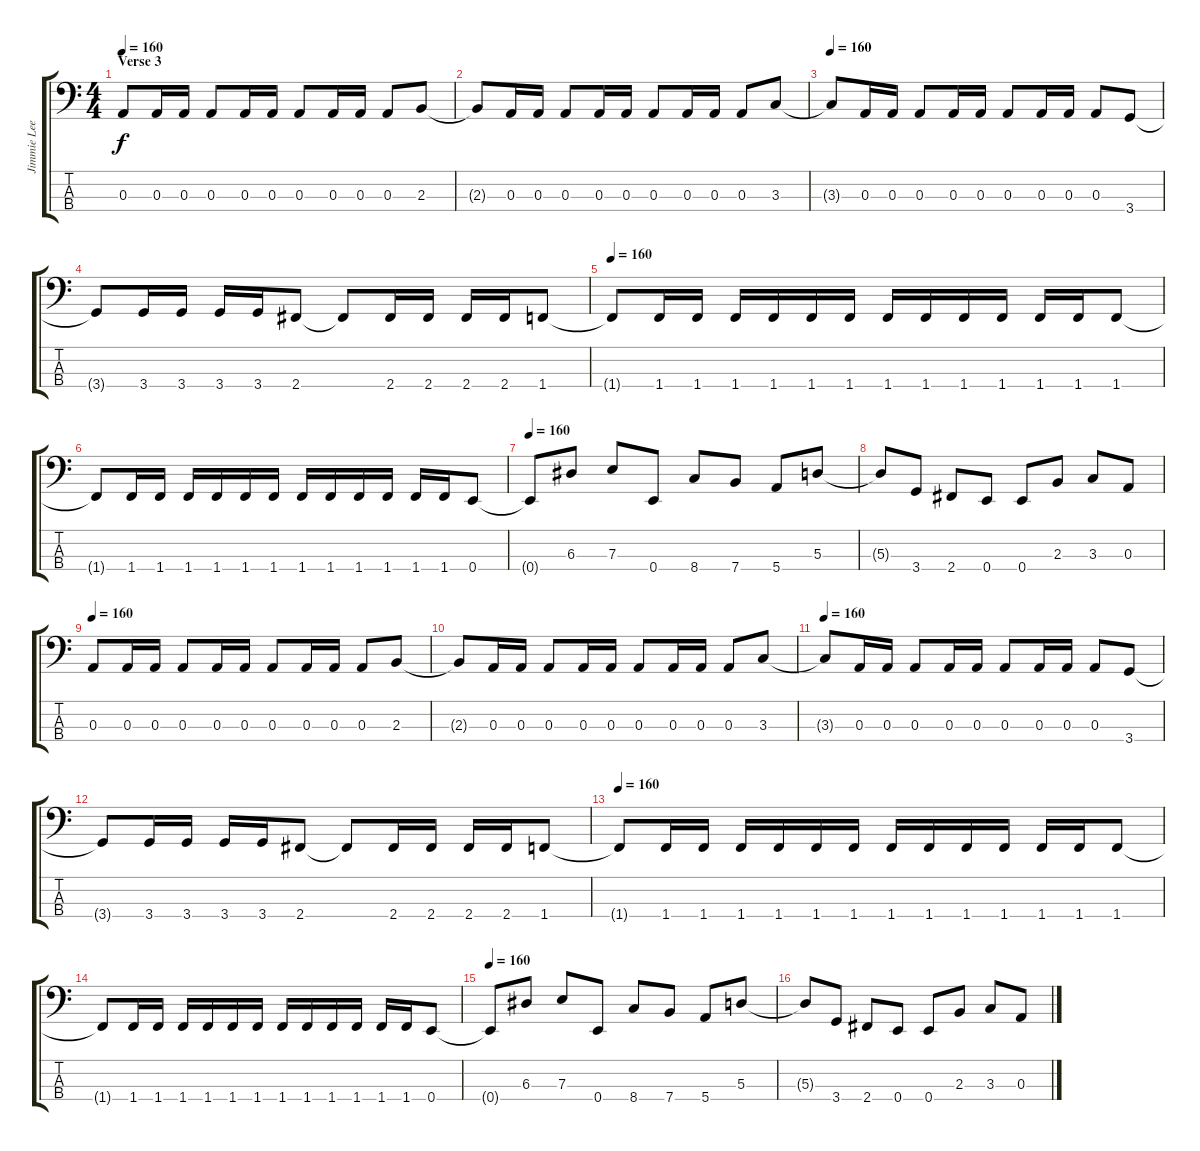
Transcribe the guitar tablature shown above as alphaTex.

\track ("Jimmie Lee Sloas" "Jimmie Lee") {instrument electricbasspick}
\staff {score tabs}
\tuning (G2 D2 A1 E1) {hide}
\ts (4 4)
\section ("" "Verse 3")
\tempo 160
\clef f4
\ks c
0.3.8{dy f} 0.3.16 0.3.16 0.3.8 0.3.16 0.3.16 0.3.8 0.3.16 0.3.16 0.3.8 2.3.8 |
2.3{t}.8 0.3.16 0.3.16 0.3.8 0.3.16 0.3.16 0.3.8 0.3.16 0.3.16 0.3.8 3.3.8 |
\tempo 160
3.3{t}.8 0.3.16 0.3.16 0.3.8 0.3.16 0.3.16 0.3.8 0.3.16 0.3.16 0.3.8 3.4.8 |
3.4{t}.8 3.4.16 3.4.16 3.4.16 3.4.16 2.4.8 2.4{t}.8 2.4.16 2.4.16 2.4.16 2.4.16 1.4.8 |
\tempo 160
1.4{t}.8 1.4.16 1.4.16 1.4.16 1.4.16 1.4.16 1.4.16 1.4.16 1.4.16 1.4.16 1.4.16 1.4.16 1.4.16 1.4.8 |
1.4{t}.8 1.4.16 1.4.16 1.4.16 1.4.16 1.4.16 1.4.16 1.4.16 1.4.16 1.4.16 1.4.16 1.4.16 1.4.16 0.4.8 |
\tempo 160
0.4{t}.8 6.3.8 7.3.8 0.4.8 8.4.8 7.4.8 5.4.8 5.3.8 |
5.3{t}.8 3.4.8 2.4.8 0.4.8 0.4.8 2.3.8 3.3.8 0.3.8 |
\tempo 160
0.3.8 0.3.16 0.3.16 0.3.8 0.3.16 0.3.16 0.3.8 0.3.16 0.3.16 0.3.8 2.3.8 |
2.3{t}.8 0.3.16 0.3.16 0.3.8 0.3.16 0.3.16 0.3.8 0.3.16 0.3.16 0.3.8 3.3.8 |
\tempo 160
3.3{t}.8 0.3.16 0.3.16 0.3.8 0.3.16 0.3.16 0.3.8 0.3.16 0.3.16 0.3.8 3.4.8 |
3.4{t}.8 3.4.16 3.4.16 3.4.16 3.4.16 2.4.8 2.4{t}.8 2.4.16 2.4.16 2.4.16 2.4.16 1.4.8 |
\tempo 160
1.4{t}.8 1.4.16 1.4.16 1.4.16 1.4.16 1.4.16 1.4.16 1.4.16 1.4.16 1.4.16 1.4.16 1.4.16 1.4.16 1.4.8 |
1.4{t}.8 1.4.16 1.4.16 1.4.16 1.4.16 1.4.16 1.4.16 1.4.16 1.4.16 1.4.16 1.4.16 1.4.16 1.4.16 0.4.8 |
\tempo 160
0.4{t}.8 6.3.8 7.3.8 0.4.8 8.4.8 7.4.8 5.4.8 5.3.8 |
5.3{t}.8 3.4.8 2.4.8 0.4.8 0.4.8 2.3.8 3.3.8 0.3.8
